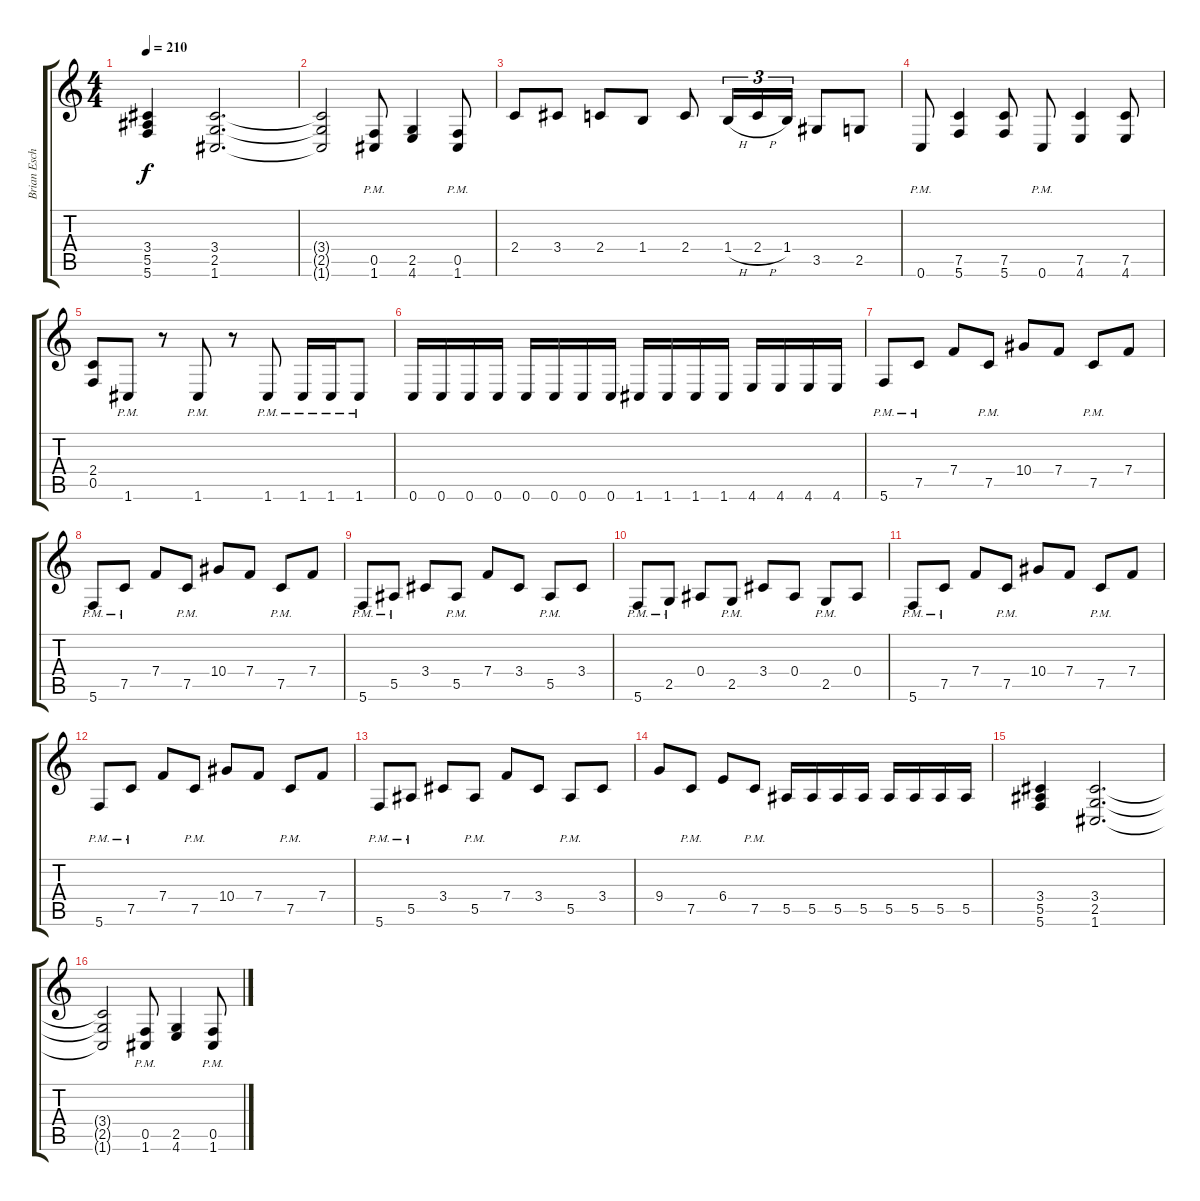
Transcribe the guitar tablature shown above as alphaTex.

\track ("Brian Eschbach Rhythm" "Brian Esch") {instrument overdrivenguitar}
\staff {score tabs}
\tuning (C4 G3 Eb3 Bb2 F2 C2) {hide}
\ts (4 4)
\tempo 210
\clef g2
\ks c
(3.4 5.5 5.6).4{dy f} (3.4 2.5 1.6).2{d} |
(3.4{t} 2.5{t} 1.6{t}).2 (0.5{pm} 1.6{pm}).8 (2.5 4.6).4 (0.5{pm} 1.6{pm}).8 |
2.4.8 3.4.8 2.4.8 1.4.8 2.4.8 1.4{h}.16{tu (3 2)} 2.4{h}.16{tu (3 2)} 1.4.16{tu (3 2)} 3.5.8 2.5.8 |
0.6{pm}.8 (7.5 5.6).4 (7.5 5.6).8 0.6{pm}.8 (7.5 4.6).4 (7.5 4.6).8 |
(2.4 0.5).8 1.6{pm}.8 r.8 1.6{pm}.8 r.8 1.6{pm}.8 1.6{pm}.16 1.6{pm}.16 1.6{pm}.8 |
0.6.16 0.6.16 0.6.16 0.6.16 0.6.16 0.6.16 0.6.16 0.6.16 1.6.16 1.6.16 1.6.16 1.6.16 4.6.16 4.6.16 4.6.16 4.6.16 |
5.6{pm}.8 7.5{pm}.8 7.4.8 7.5{pm}.8 10.4.8 7.4.8 7.5{pm}.8 7.4.8 |
5.6{pm}.8 7.5{pm}.8 7.4.8 7.5{pm}.8 10.4.8 7.4.8 7.5{pm}.8 7.4.8 |
5.6{pm}.8 5.5{pm}.8 3.4.8 5.5{pm}.8 7.4.8 3.4.8 5.5{pm}.8 3.4.8 |
5.6{pm}.8 2.5{pm}.8 0.4.8 2.5{pm}.8 3.4.8 0.4.8 2.5{pm}.8 0.4.8 |
5.6{pm}.8 7.5{pm}.8 7.4.8 7.5{pm}.8 10.4.8 7.4.8 7.5{pm}.8 7.4.8 |
5.6{pm}.8 7.5{pm}.8 7.4.8 7.5{pm}.8 10.4.8 7.4.8 7.5{pm}.8 7.4.8 |
5.6{pm}.8 5.5{pm}.8 3.4.8 5.5{pm}.8 7.4.8 3.4.8 5.5{pm}.8 3.4.8 |
9.4.8 7.5{pm}.8 6.4.8 7.5{pm}.8 5.5.16 5.5.16 5.5.16 5.5.16 5.5.16 5.5.16 5.5.16 5.5.16 |
(3.4 5.5 5.6).4 (3.4 2.5 1.6).2{d} |
(3.4{t} 2.5{t} 1.6{t}).2 (0.5{pm} 1.6{pm}).8 (2.5 4.6).4 (0.5{pm} 1.6{pm}).8
